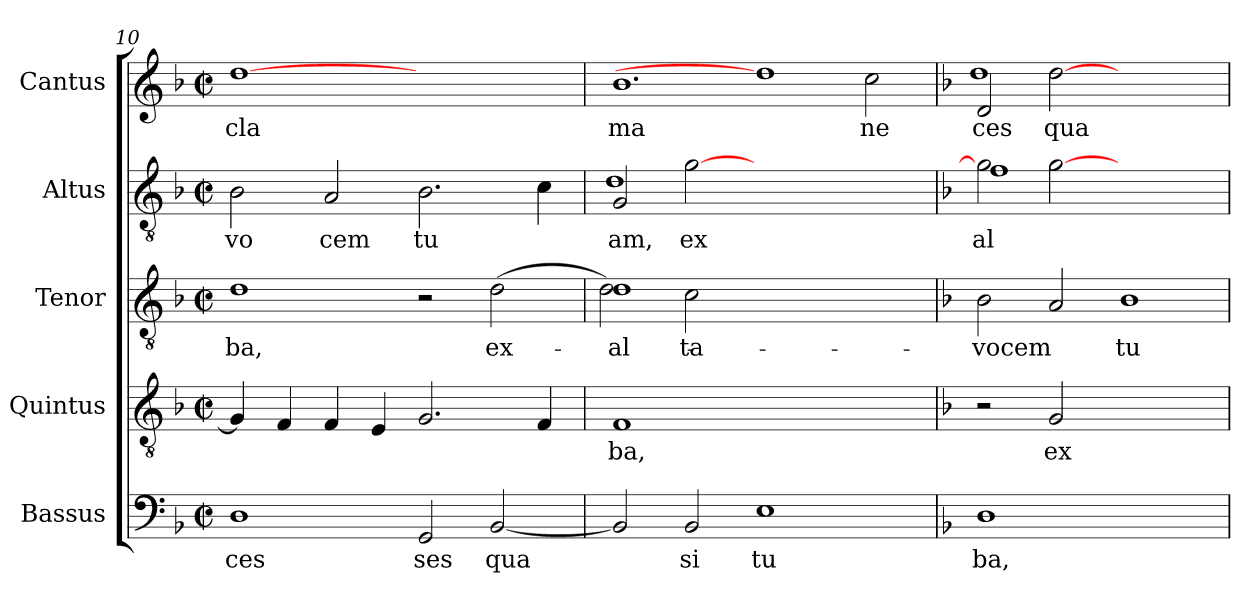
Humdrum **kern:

**kern	**text	**kern	**text	**kern	**text	**kern	**text	**kern	**text
*part5	*part5	*part4	*part4	*part3	*part3	*part2	*part2	*part1	*part1
*staff5	*staff5	*staff4	*staff4	*staff3	*staff3	*staff2	*staff2	*staff1	*staff1
*I"Bassus	*	*I"Quintus	*	*I"Tenor	*	*I"Altus	*	*I"Cantus	*
*clefF4	*	*clefGv2	*	*clefGv2	*	*clefGv2	*	*clefG2	*
*k[b-]	*	*k[b-]	*	*k[b-]	*	*k[b-]	*	*k[b-]	*
*F:	*	*F:	*	*F:	*	*F:	*	*F:	*
*M2/2	*	*M2/2	*	*M2/2	*	*M2/2	*	*M2/2	*
*met(c|)	*	*met(c|)	*	*met(c|)	*	*met(c|)	*	*met(c|)	*
=10	=10	=10	=10	=10	=10	=10	=10	=10	=10
!	!LO:LY:b:cj	!	!	!	!LO:LY:b:cj	!	!LO:LY:b:cj	!	!LO:LY:b:cj
1D	ces	4G/]	.	1d	-ba,	2B-\	vo	[1dd	cla
.	.	4F/	.	.	.	.	.	.	.
!	!	!	!	!	!	!	!LO:LY:b:cj	!	!
.	.	4F/	.	.	.	2A/	cem	.	.
.	.	4E/	.	.	.	.	.	.	.
!	!LO:LY:b:cj	!	!	!	!	!	!LO:LY:b:cj	!	!
2GG/	ses	2.G/	.	2r	.	2.B-\	tu	1ryy	.
!	!LO:LY:b	!	!	!	!LO:LY:b:cj	!	!	!	!
[<2BB-/	qua	.	.	(>2d\	ex-	.	.	.	.
.	.	4F/	.	.	.	4c\	.	.	.
=11	=11	=11	=11	=11	=11	=11	=11	=11	=11
!	!	!	!LO:LY:b:cj	!	!LO:LY:b:cj	!	!LO:LY:b:cj	!LO:N:vis=1.	!LO:LY:b:cj
*	*	*	*	*^	*	*^	*	*	*
2BB-/]	.	1F	ba,	1d	2d\)	-al-	2G/	1d	am,	1b-	ma
!	!LO:LY:b:cj	!	!	!	!	!LO:LY:b:cj	!	!	!LO:LY:b:cj	!	!
2BB-/	si	.	.	.	2c\	-ta	[>2g\	.	ex	.	.
!	!LO:LY:b:cj	!	!	!	!	!	!	!	!	!	!
1E	tu	1.ryy	.	1.ryy	1.ryy	.	1.ryy	1.ryy	.	1dd]	.
!	!	!	!	!	!	!	!	!	!	!	!LO:LY:b:cj
2ryy	.	.	.	.	.	.	.	.	.	2cc\	ne
*	*	*	*	*v	*v	*	*	*	*	*	*
=12	=12	=12	=12	=12	=12	=12	=12	=12	=12	=12
*k[b-]	*	*	*	*	*	*	*	*	*	*
*F:	*	*	*	*	*	*	*	*	*	*
!	!LO:LY:b:cj	!	!	!	!LO:LY:b	!	!	!LO:LY:b:cj	!	!LO:LY:b:cj
*	*	*	*	*	*	*	*	*	*^	*
!	!	!	!	!	!	!	!	!	!	!	!LO:LY:b:cj
1D	ba,	2r	.	2B-\	vocem	2g\]	1f	al	2d/	1dd	ces
!	!	!	!LO:LY:b:cj	!	!	!	!	!	!	!	!LO:LY:b
.	.	2G/	ex	2A/	.	[>2g\	.	.	[>2dd\	.	qua
!	!	!	!	!	!LO:LY:b:cj	!	!	!	!	!	!
1ryy	.	1ryy	.	1B-	tu-	1ryy	1ryy	.	1ryy	1ryy	.
*	*	*	*	*	*	*v	*v	*	*	*	*
*	*	*	*	*	*	*	*	*v	*v	*
=	=	=	=	=	=	=	=	=	=
*-	*-	*-	*-	*-	*-	*-	*-	*-	*-
